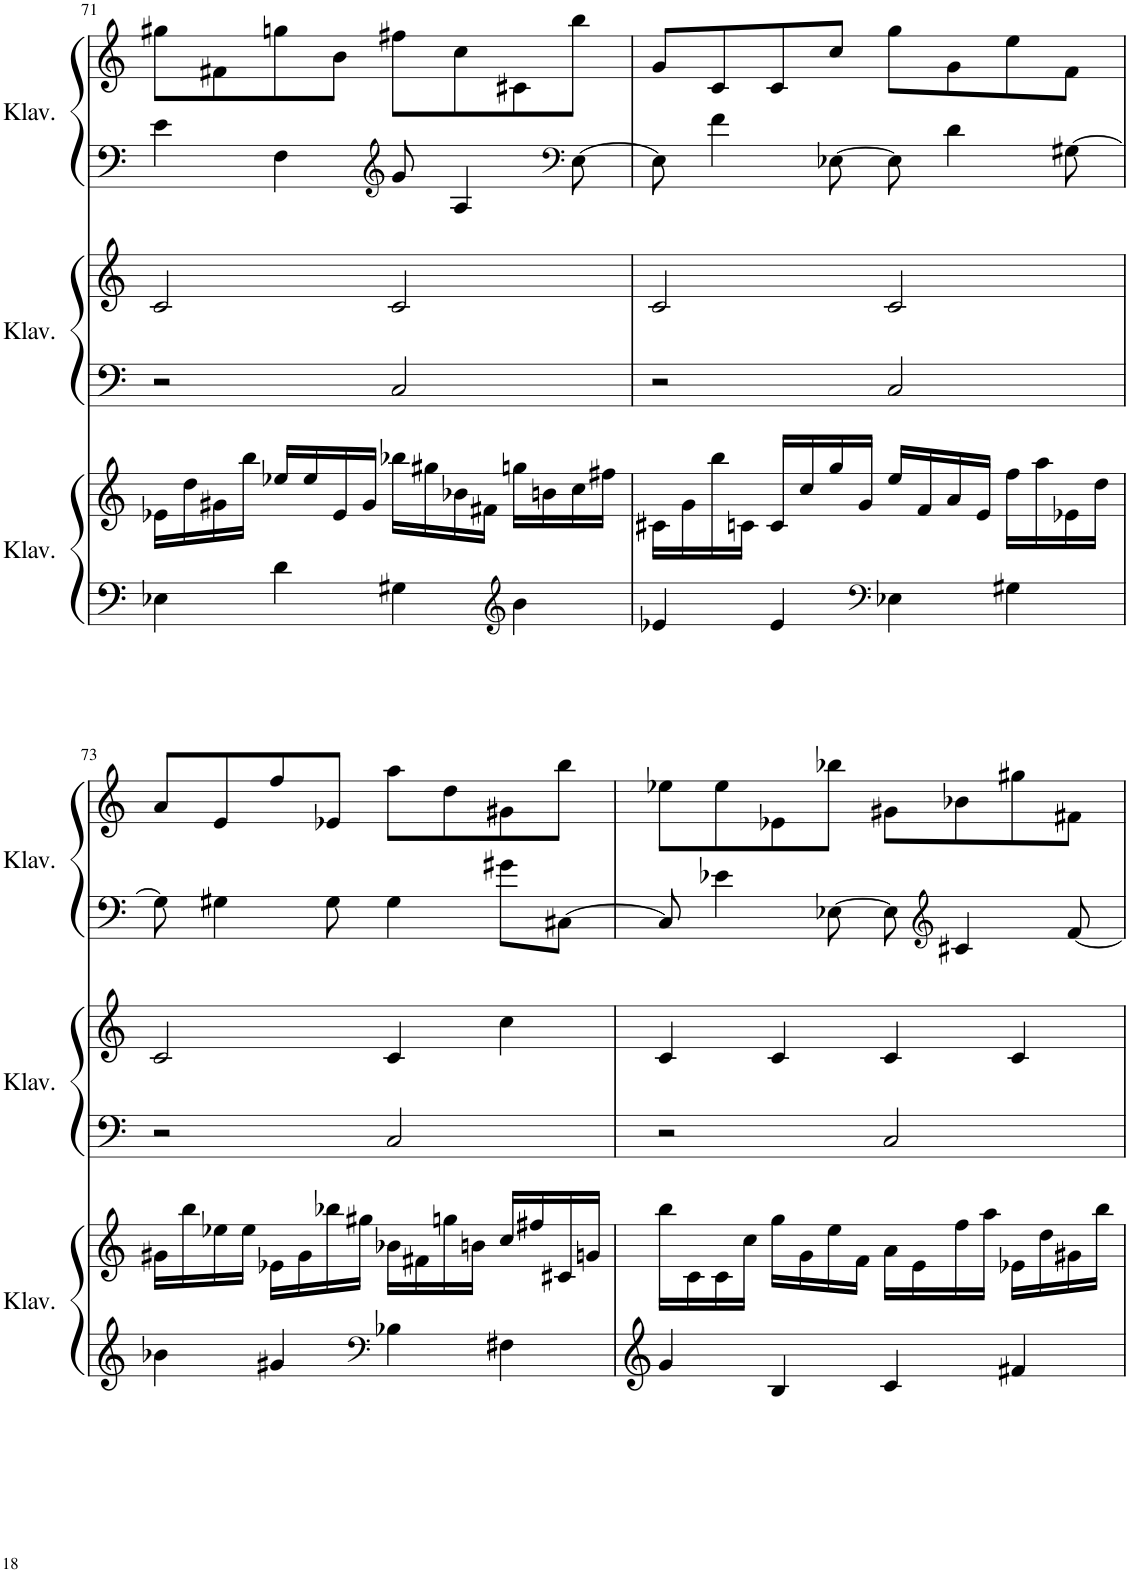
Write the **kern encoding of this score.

**kern	**kern	**kern	**kern	**kern	**kern
*part3	*part3	*part2	*part2	*part1	*part1
*staff6	*staff5	*staff4	*staff3	*staff2	*staff1
*I"Klavier	*	*I"Klavier	*	*I"Klavier	*
*I'Klav.	*	*I'Klav.	*	*I'Klav.	*
!!LO:PB:g=z
*clefG2	*clefG2	*clefF4	*clefG2	*clefF4	*clefG2
*k[]	*k[]	*k[]	*k[]	*k[]	*k[]
*M4/4	*M4/4	*M4/4	*M4/4	*M4/4	*M4/4
=71	=71	=71	=71	=71	=71
4E-X\	16e-X\LL	2r	2c/	4e\	8gg#X\L
.	16dd\	.	.	.	.
.	16g#X\	.	.	.	8f#X\
.	16bb\JJ	.	.	.	.
4d\	16ee-X/LL	.	.	4F\	8ggn\
.	16ee-/	.	.	.	.
.	16e-/	.	.	.	8b\J
.	16g#/JJ	.	.	.	.
*	*	*	*	*clefG2	*
4G#X\	16bb-X\LL	2C/	2c/	8g/	8ff#X\L
.	16gg#X\	.	.	.	.
.	16b-X\	.	.	4A/	8cc\
.	16f#X\JJ	.	.	.	.
*clefG2	*	*	*	*	*
4b\	16ggn\LL	.	.	.	8c#X\
.	16bn\	.	.	.	.
*	*	*	*	*clefF4	*
.	16cc\	.	.	[8E\	8bb\J
.	16ff#X\JJ	.	.	.	.
=72	=72	=72	=72	=72	=72
4e-X/	16c#X\LL	2r	2c/	8E\]	8g/L
.	16g\	.	.	.	.
.	16bb\	.	.	4f\	8c/
.	16cn\JJ	.	.	.	.
4e-/	16c/LL	.	.	.	8c/
.	16cc/	.	.	.	.
.	16gg/	.	.	[8E-X\	8cc/J
.	16g/JJ	.	.	.	.
*clefF4	*	*	*	*	*
4E-X\	16ee/LL	2C/	2c/	8E-\]	8gg\L
.	16f/	.	.	.	.
.	16a/	.	.	4d\	8g\
.	16e/JJ	.	.	.	.
4G#X\	16ff\LL	.	.	.	8ee\
.	16aa\	.	.	.	.
.	16e-X\	.	.	[8G#X\	8f\J
.	16dd\JJ	.	.	.	.
!!LO:LB:g=z
=73	=73	=73	=73	=73	=73
4b-X\	16g#X\LL	2r	2c/	8G#\]	8a/L
.	16bb\	.	.	.	.
.	16ee-X\	.	.	4G#X\	8e/
.	16ee-\JJ	.	.	.	.
4g#X/	16e-X\LL	.	.	.	8ff/
.	16g#\	.	.	.	.
.	16bb-X\	.	.	8G#\	8e-X/J
.	16gg#X\JJ	.	.	.	.
*clefF4	*	*	*	*	*
4B-X\	16b-X\LL	2C/	4c/	4G#\	8aa\L
.	16f#X\	.	.	.	.
.	16ggn\	.	.	.	8dd\
.	16bn\JJ	.	.	.	.
4F#X\	16cc/LL	.	4cc\	8g#X\L	8g#X\
.	16ff#X/	.	.	.	.
.	16c#X/	.	.	[8C#X\J	8bb\J
.	16gn/JJ	.	.	.	.
=74	=74	=74	=74	=74	=74
4g/	16bb\LL	2r	4c/	8C#/]	8ee-X\L
.	16c\	.	.	.	.
.	16c\	.	.	4e-X\	8ee-\
.	16cc\JJ	.	.	.	.
4B/	16gg\LL	.	4c/	.	8e-X\
.	16g\	.	.	.	.
.	16ee\	.	.	[8E-X\	8bb-X\J
.	16f\JJ	.	.	.	.
4c/	16a\LL	2C/	4c/	8E-\]	8g#X\L
.	16e\	.	.	.	.
*	*	*	*	*clefG2	*
.	16ff\	.	.	4c#X/	8b-X\
.	16aa\JJ	.	.	.	.
4f#X/	16e-X\LL	.	4c/	.	8gg#X\
.	16dd\	.	.	.	.
.	16g#X\	.	.	[8f/	8f#X\J
.	16bb\JJ	.	.	.	.
=	=	=	=	=	=
*-	*-	*-	*-	*-	*-
